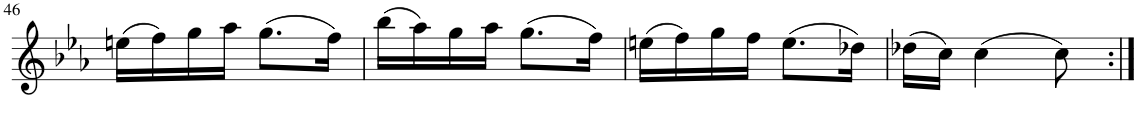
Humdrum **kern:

**kern
*part1
*staff1
*I"Piano
*I'Pno.
!!LO:PB:g=z
*clefG2
*k[b-e-a-]
*F:dor
*M2/4
=46
(16een\LL
16ff\)
16gg\
16aa-\JJ
(8.gg\L
16ff\Jk)
=47
(16bb-\LL
16aa-\)
16gg\
16aa-\JJ
(8.gg\L
16ff\Jk)
=48
(16een\LL
16ff\)
16gg\
16ff\JJ
(8.ee\L
16dd-X\Jk)
=49
(16dd-X\LL
16cc\JJ)
(4cc\
8cc\)
=:|!
*-
